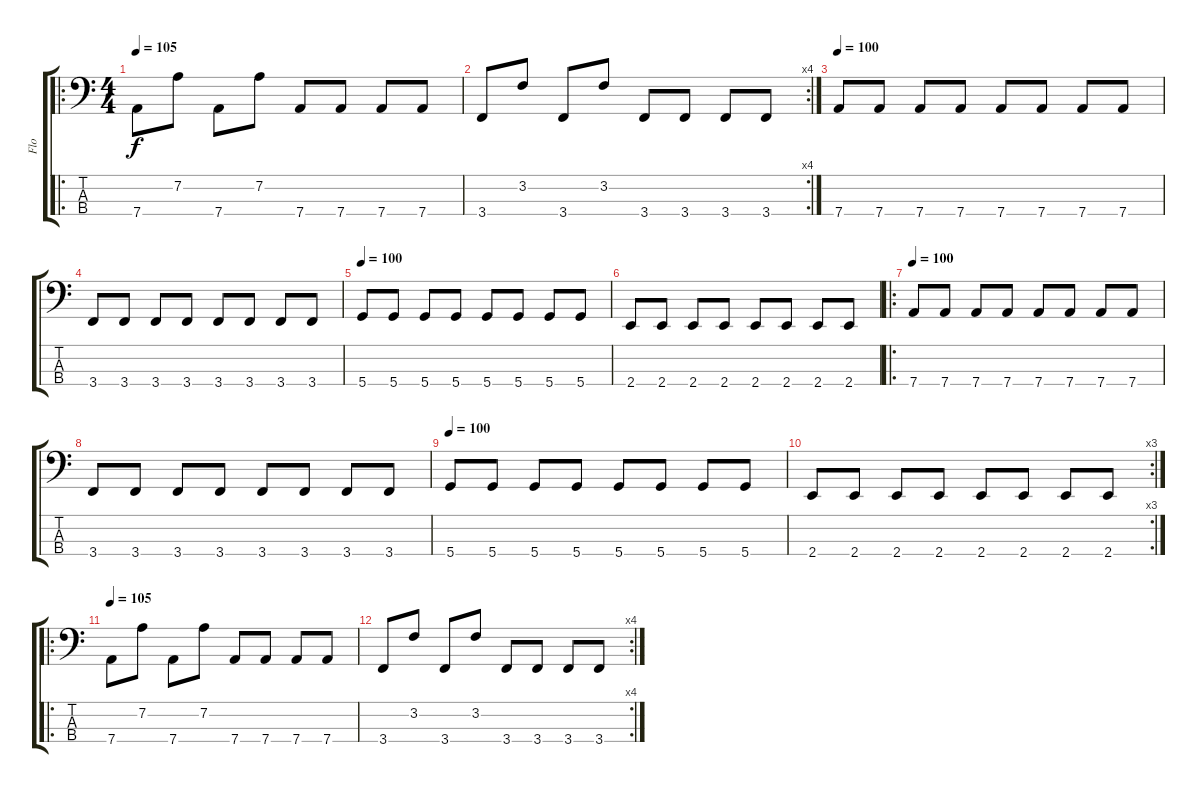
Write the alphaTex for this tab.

\track ("Flo" "Flo") {instrument fretlessbass}
\staff {score tabs}
\tuning (G2 D2 A1 D1) {hide}
\ro
\ts (4 4)
\tempo 105
\clef f4
\ks c
7.4.8{dy f volume 11 instrument slapbass1} 7.2.8 7.4.8 7.2.8 7.4.8 7.4.8 7.4.8 7.4.8 |
\rc 4
3.4.8 3.2.8 3.4.8 3.2.8 3.4.8 3.4.8 3.4.8 3.4.8 |
\tempo 100
7.4.8{instrument fretlessbass} 7.4.8 7.4.8 7.4.8 7.4.8 7.4.8 7.4.8 7.4.8 |
3.4.8 3.4.8 3.4.8 3.4.8 3.4.8 3.4.8 3.4.8 3.4.8 |
\tempo 100
5.4.8 5.4.8 5.4.8 5.4.8 5.4.8 5.4.8 5.4.8 5.4.8 |
2.4.8 2.4.8 2.4.8 2.4.8 2.4.8 2.4.8 2.4.8 2.4.8 |
\ro
\tempo 100
7.4.8 7.4.8 7.4.8 7.4.8 7.4.8 7.4.8 7.4.8 7.4.8 |
3.4.8 3.4.8 3.4.8 3.4.8 3.4.8 3.4.8 3.4.8 3.4.8 |
\tempo 100
5.4.8 5.4.8 5.4.8 5.4.8 5.4.8 5.4.8 5.4.8 5.4.8 |
\rc 3
2.4.8 2.4.8 2.4.8 2.4.8 2.4.8 2.4.8 2.4.8 2.4.8 |
\ro
\tempo 105
7.4.8{volume 11 instrument slapbass1} 7.2.8 7.4.8 7.2.8 7.4.8 7.4.8 7.4.8 7.4.8 |
\rc 4
3.4.8 3.2.8 3.4.8 3.2.8 3.4.8 3.4.8 3.4.8 3.4.8
